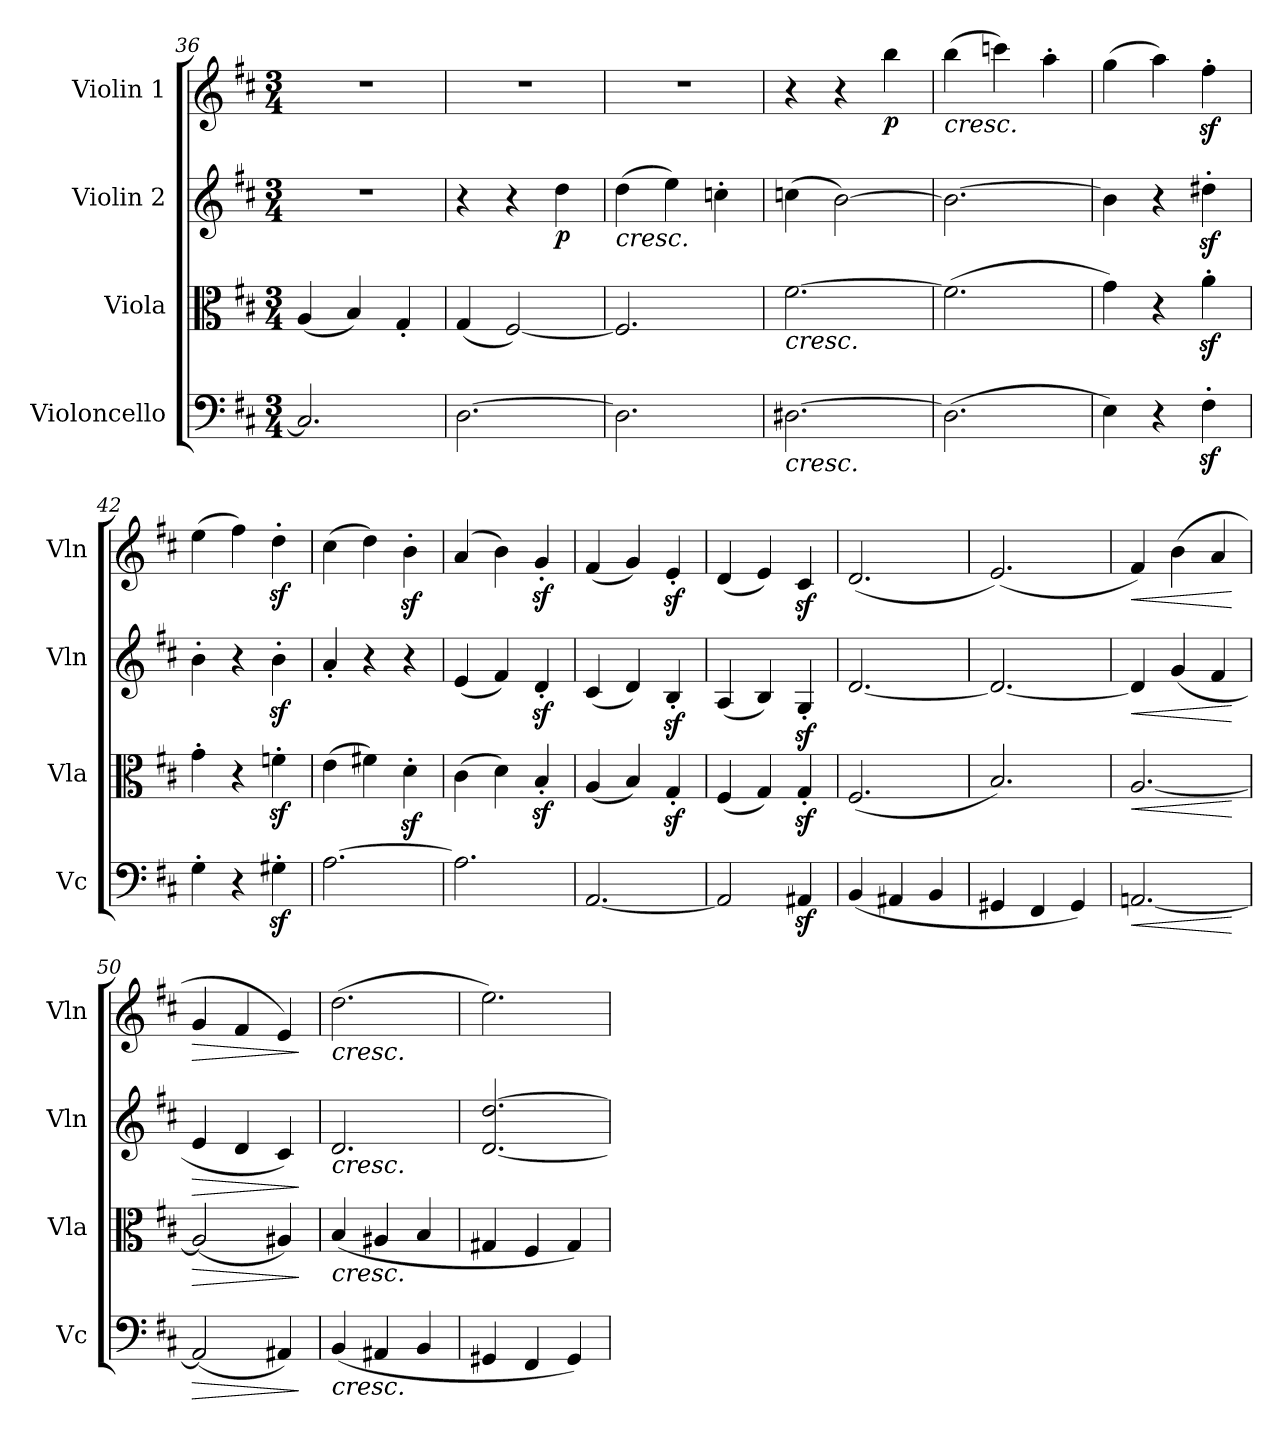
**kern	**dynam	**kern	**dynam	**kern	**dynam	**kern	**dynam
*part4	*part4	*part3	*part3	*part2	*part2	*part1	*part1
*staff4	*staff4	*staff3	*staff3	*staff2	*staff2	*staff1	*staff1
*I"Violoncello	*	*I"Viola	*	*I"Violin 2	*	*I"Violin 1	*
*I'Vc	*	*I'Vla	*	*I'Vln	*	*I'Vln	*
*clefF4	*	*clefC3	*	*clefG2	*	*clefG2	*
*k[f#c#]	*	*k[f#c#]	*	*k[f#c#]	*	*k[f#c#]	*
*M3/4	*	*M3/4	*	*M3/4	*	*M3/4	*
=36	=36	=36	=36	=36	=36	=36	=36
2.C#/]	.	(4A/	.	2.r	.	2.r	.
.	.	4B/)	.	.	.	.	.
.	.	4G'/	.	.	.	.	.
=37	=37	=37	=37	=37	=37	=37	=37
[2.D\	.	(4G/	.	4r	.	2.r	.
.	.	[2F#/)	.	4r	.	.	.
!	!	!	!	!	!LO:DY:b	!	!
.	.	.	.	4dd\	p	.	.
=38	=38	=38	=38	=38	=38	=38	=38
!	!	!	!	!LO:TX:b:i:t=cresc.	!	!	!
2.D\]	.	2.F#/]	.	(4dd\	.	2.r	.
.	.	.	.	4ee\)	.	.	.
.	.	.	.	4ccn'\	.	.	.
=39	=39	=39	=39	=39	=39	=39	=39
!	!	!LO:TX:b:i:t=cresc.	!	!	!	!	!
!LO:TX:b:i:t=cresc.	!	!	!	!	!	!	!
[2.D#X\	.	[2.f#\	.	(4ccn\	.	4r	.
.	.	.	.	[2b\)	.	4r	.
!	!	!	!	!	!	!	!LO:DY:b
.	.	.	.	.	.	4bb\	p
=40	=40	=40	=40	=40	=40	=40	=40
!	!	!	!	!	!	!LO:TX:b:i:t=cresc.	!
(2.D#\]	.	(2.f#\]	.	2.b\_	.	(4bb\	.
.	.	.	.	.	.	4cccn\)	.
.	.	.	.	.	.	4aa'\	.
=41	=41	=41	=41	=41	=41	=41	=41
4E\)	.	4g\)	.	4b\]	.	(4gg\	.
4r	.	4r	.	4r	.	4aa\)	.
4F#z<'\	.	4az<'\	.	4dd#Xz<'\	.	4ff#z<'\	.
=42	=42	=42	=42	=42	=42	=42	=42
4G'\	.	4g'\	.	4b'\	.	(4ee\	.
4r	.	4r	.	4r	.	4ff#\)	.
4G#Xz<'\	.	4fnz<'\	.	4bz<'\	.	4ddz<'\	.
=43	=43	=43	=43	=43	=43	=43	=43
[2.A\	.	(4e\	.	4a'/	.	(4cc#\	.
.	.	4f#X\)	.	4r	.	4dd\)	.
.	.	4dz<'\	.	4r	.	4bz<'\	.
=44	=44	=44	=44	=44	=44	=44	=44
2.A\]	.	(4c#\	.	(4e/	.	(4a/	.
.	.	4d\)	.	4f#/)	.	4b\)	.
.	.	4Bz<'/	.	4dz<'/	.	4gz<'/	.
!!LO:LB:g=z
=45	=45	=45	=45	=45	=45	=45	=45
[2.AA/	.	(4A/	.	(4c#/	.	(4f#/	.
.	.	4B/)	.	4d/)	.	4g/)	.
.	.	4Gz<'/	.	4Bz<'/	.	4ez<'/	.
=46	=46	=46	=46	=46	=46	=46	=46
2AA/]	.	(4F#/	.	(4A/	.	(4d/	.
.	.	4G/)	.	4B/)	.	4e/)	.
4AA#Xz</	.	4Gz<'/	.	4Gz<'/	.	4c#z</	.
!!LO:PB:g=z
=47	=47	=47	=47	=47	=47	=47	=47
(4BB/	.	(2.F#/	.	[2.d/	.	(2.d/	.
4AA#X/	.	.	.	.	.	.	.
4BB/	.	.	.	.	.	.	.
=48	=48	=48	=48	=48	=48	=48	=48
4GG#X/	.	2.B/)	.	2.d/_	.	(2.e/)	.
4FF#/	.	.	.	.	.	.	.
4GG#/)	.	.	.	.	.	.	.
=49	=49	=49	=49	=49	=49	=49	=49
!	!LO:HP:b	!	!LO:HP:b	!	!LO:HP:b	!	!LO:HP:b
[2.AAn/	<	[2.A/	<	4d/]	<	4f#/)	<
.	.	.	.	(4g/	.	(4b\	.
.	.	.	.	4f#/	.	4a/	.
.	[	.	[	.	[	.	[
=50	=50	=50	=50	=50	=50	=50	=50
!	!LO:HP:b	!	!LO:HP:b	!	!LO:HP:b	!	!LO:HP:b
(2AA/]	>	(2A/]	>	4e/	>	4g/	>
.	.	.	.	4d/	.	4f#/	.
4AA#X/)	.	4A#X/)	.	4c#/)	.	4e/)	.
.	]	.	]	.	]	.	]
=51	=51	=51	=51	=51	=51	=51	=51
!	!	!	!	!	!	!LO:TX:b:i:t=cresc.	!
!	!	!	!	!LO:TX:b:i:t=cresc.	!	!	!
!	!	!LO:TX:b:i:t=cresc.	!	!	!	!	!
!LO:TX:b:i:t=cresc.	!	!	!	!	!	!	!
(4BB/	.	(4B/	.	2.d/	.	(2.dd\	.
4AA#X/	.	4A#X/	.	.	.	.	.
4BB/	.	4B/	.	.	.	.	.
=52	=52	=52	=52	=52	=52	=52	=52
4GG#X/	.	4G#X/	.	[2.d/ [2.dd/	.	2.ee\)	.
4FF#/	.	4F#/	.	.	.	.	.
4GG#/)	.	4G#/)	.	.	.	.	.
=	=	=	=	=	=	=	=
*-	*-	*-	*-	*-	*-	*-	*-
